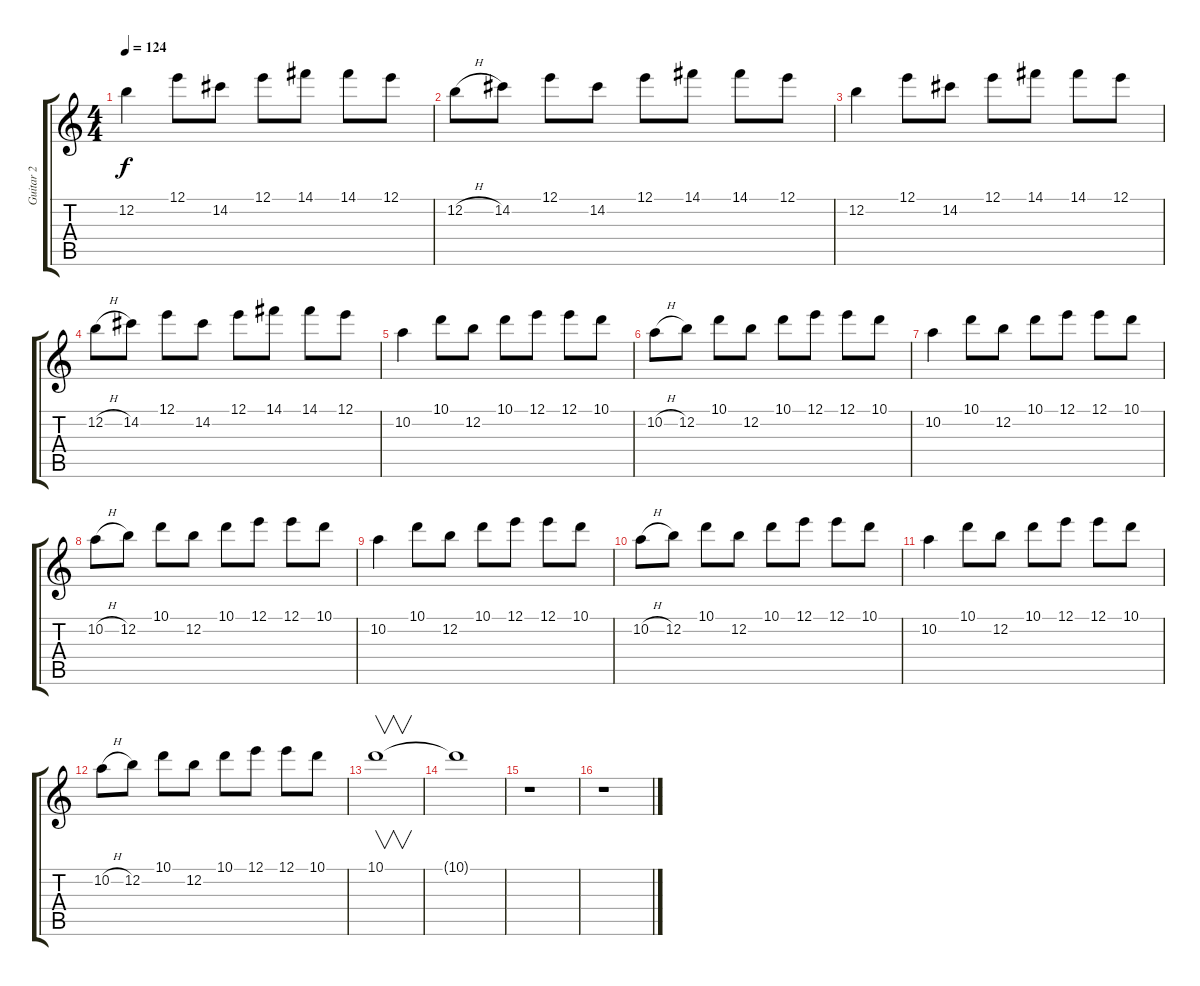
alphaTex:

\track ("Guitar 2" "Guitar 2") {instrument distortionguitar}
\staff {score tabs}
\tuning (E4 B3 G3 D3 A2 E2) {hide}
\ts (4 4)
\tempo 124
\clef g2
\ks c
12.2.4{dy f} 12.1.8 14.2.8 12.1.8 14.1.8 14.1.8 12.1.8 |
12.2{h}.8 14.2.8 12.1.8 14.2.8 12.1.8 14.1.8 14.1.8 12.1.8 |
12.2.4 12.1.8 14.2.8 12.1.8 14.1.8 14.1.8 12.1.8 |
12.2{h}.8 14.2.8 12.1.8 14.2.8 12.1.8 14.1.8 14.1.8 12.1.8 |
10.2.4 10.1.8 12.2.8 10.1.8 12.1.8 12.1.8 10.1.8 |
10.2{h}.8 12.2.8 10.1.8 12.2.8 10.1.8 12.1.8 12.1.8 10.1.8 |
10.2.4 10.1.8 12.2.8 10.1.8 12.1.8 12.1.8 10.1.8 |
10.2{h}.8 12.2.8 10.1.8 12.2.8 10.1.8 12.1.8 12.1.8 10.1.8 |
10.2.4 10.1.8 12.2.8 10.1.8 12.1.8 12.1.8 10.1.8 |
10.2{h}.8 12.2.8 10.1.8 12.2.8 10.1.8 12.1.8 12.1.8 10.1.8 |
10.2.4 10.1.8 12.2.8 10.1.8 12.1.8 12.1.8 10.1.8 |
10.2{h}.8 12.2.8 10.1.8 12.2.8 10.1.8 12.1.8 12.1.8 10.1.8 |
10.1.1{v} |
10.1{t}.1 |
r.1 |
r.1
